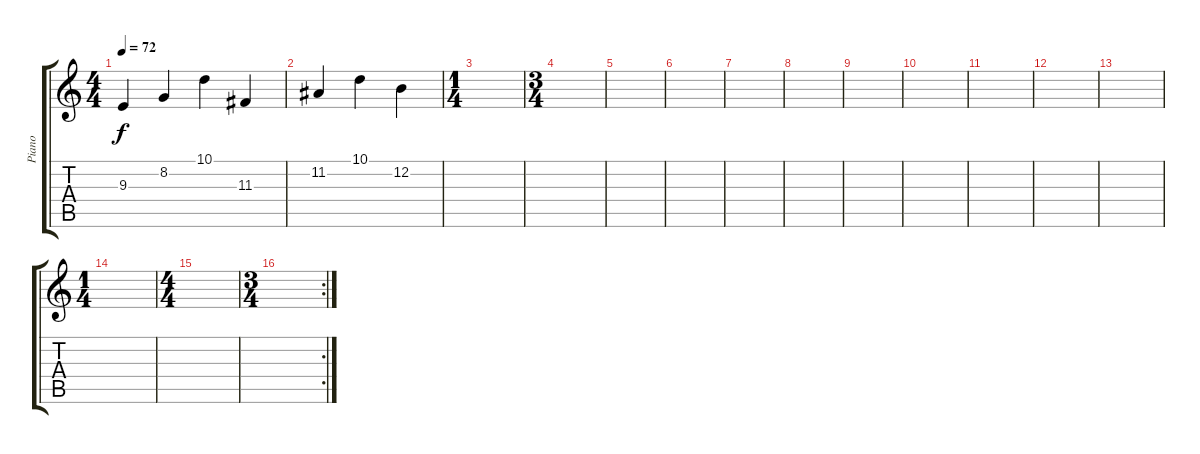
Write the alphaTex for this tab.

\track ("Piano" "Piano") {instrument acousticgrandpiano}
\staff {score tabs}
\tuning (E4 B3 G3 D3 A2 E2) {hide}
\ts (4 4)
\tempo 72
\clef g2
\ks c
9.3.4{dy f} 8.2.4 10.1.4 11.3.4 |
11.2.4 10.1.4 12.2.4 |
\ts (1 4)
|
\ts (3 4)
|
|
|
|
|
|
|
|
|
|
\ts (1 4)
|
\ts (4 4)
|
\rc 2
\ts (3 4)
